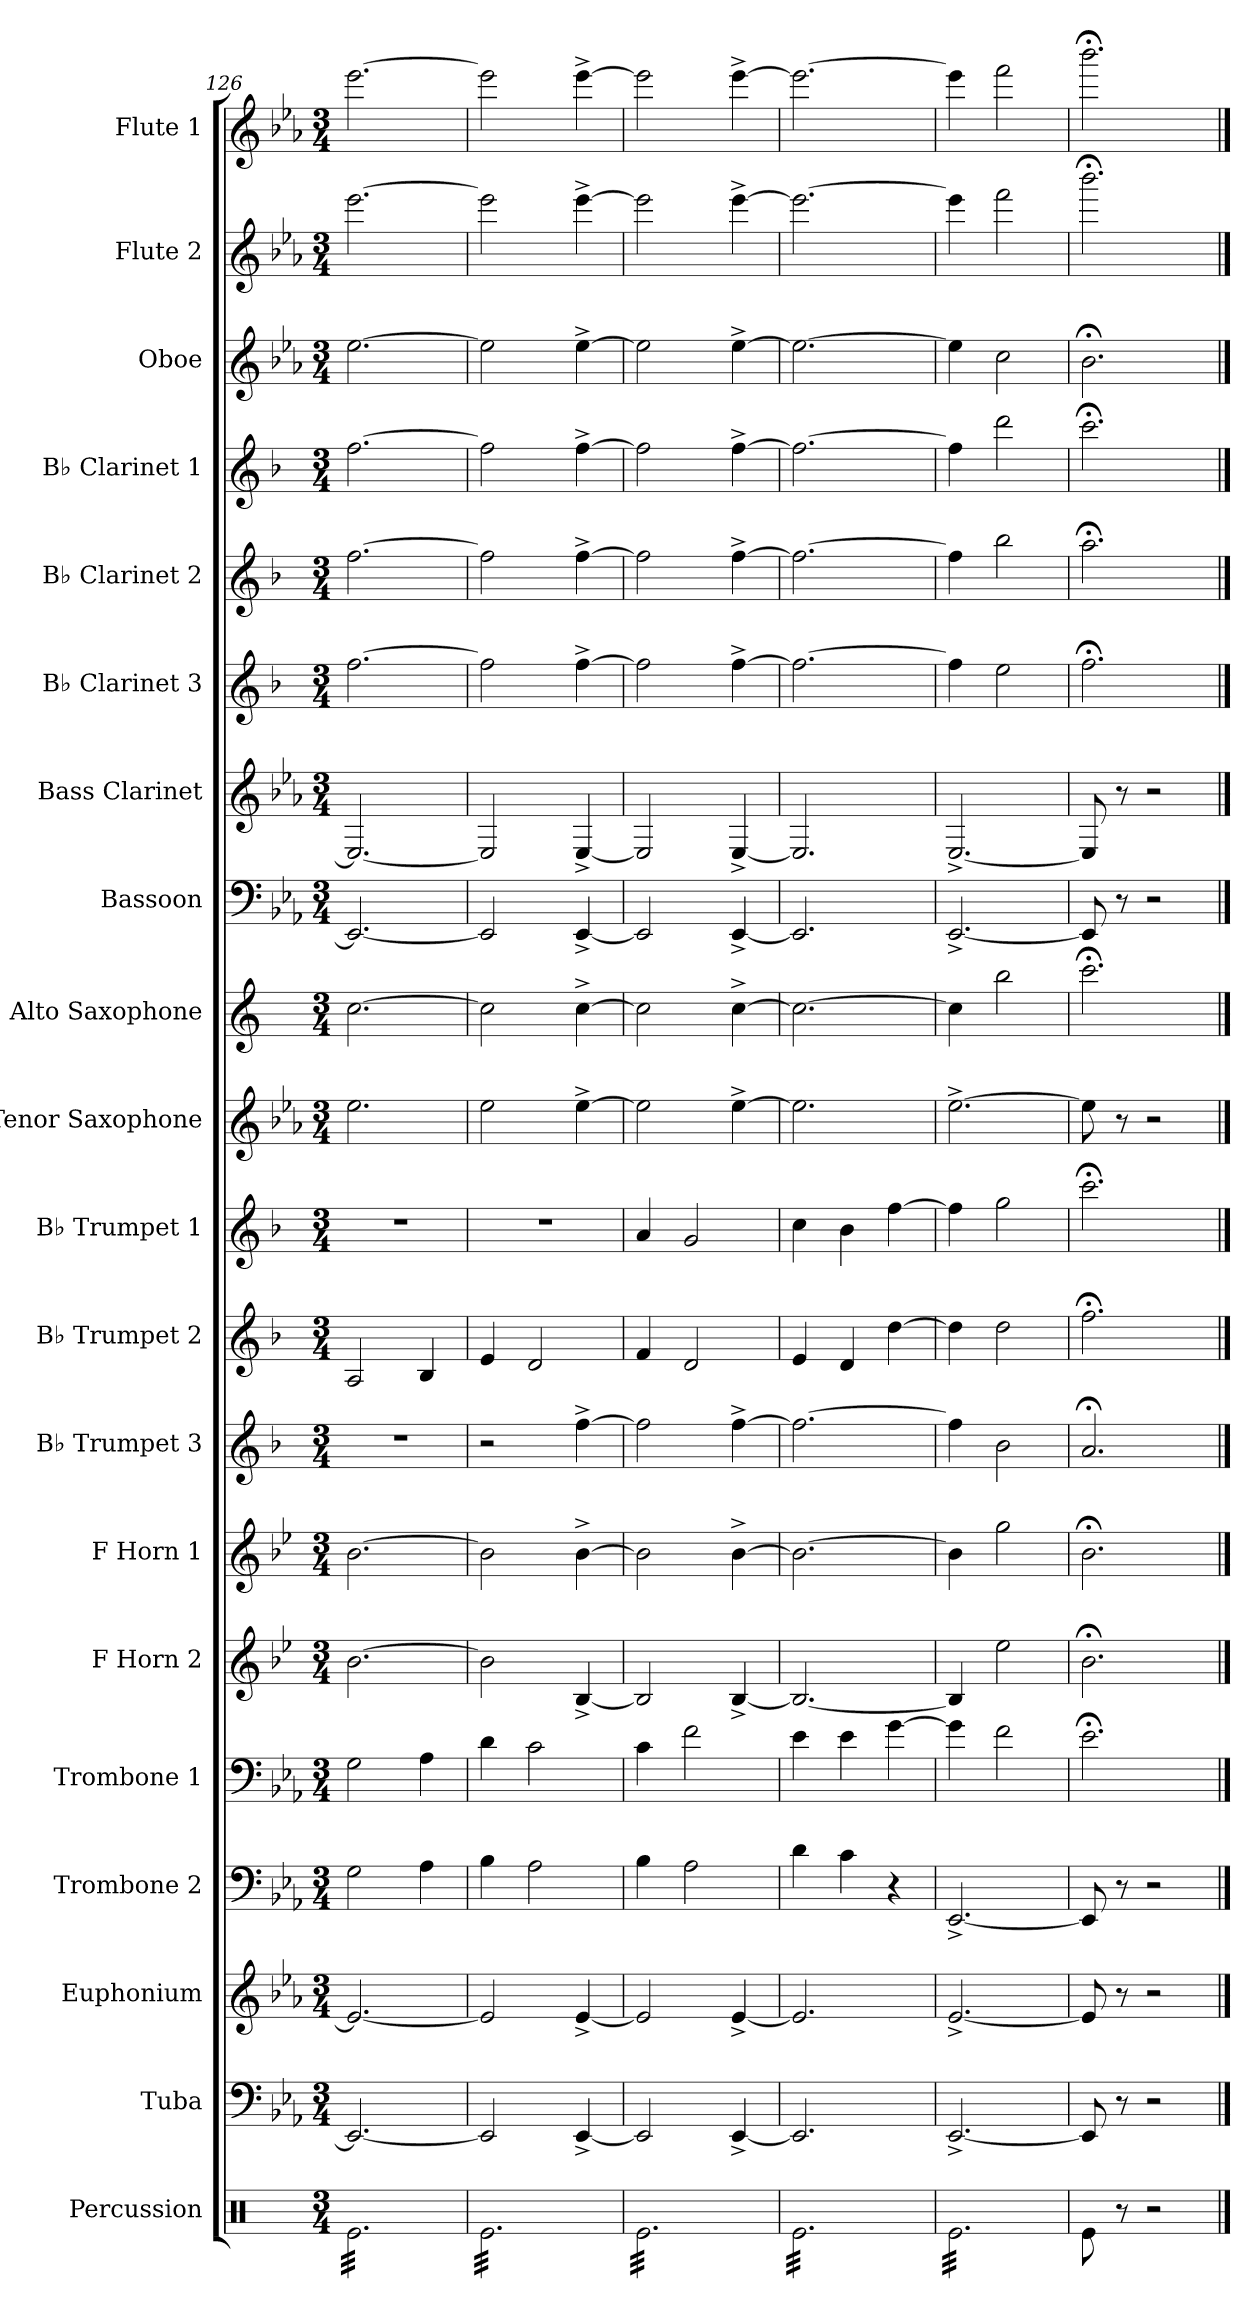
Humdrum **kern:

**kern	**kern	**kern	**kern	**kern	**kern	**kern	**kern	**kern	**kern	**kern	**kern	**kern	**kern	**kern	**kern	**kern	**kern	**kern	**kern
*part20	*part19	*part18	*part17	*part16	*part15	*part14	*part13	*part12	*part11	*part10	*part9	*part8	*part7	*part6	*part5	*part4	*part3	*part2	*part1
*staff20	*staff19	*staff18	*staff17	*staff16	*staff15	*staff14	*staff13	*staff12	*staff11	*staff10	*staff9	*staff8	*staff7	*staff6	*staff5	*staff4	*staff3	*staff2	*staff1
*I"Percussion	*I"Tuba	*I"Euphonium	*I"Trombone 2	*I"Trombone 1	*I"F Horn 2	*I"F Horn 1	*I"B♭ Trumpet 3	*I"B♭ Trumpet 2	*I"B♭ Trumpet 1	*I"Tenor Saxophone	*I"Alto Saxophone	*I"Bassoon	*I"Bass Clarinet	*I"B♭ Clarinet 3	*I"B♭ Clarinet 2	*I"B♭ Clarinet 1	*I"Oboe	*I"Flute 2	*I"Flute 1
*I'Perc.	*I'Tba.	*I'Euph.	*I'Tbn. 2	*I'Tbn. 1	*I'F Hn. 2	*I'F Hn. 1	*I'B♭ Tpt. 3	*I'B♭ Tpt. 2	*I'B♭ Tpt. 1	*I'T. Sax.	*I'A. Sax.	*I'Bsn.	*I'B. Cl.	*I'B♭ Cl. 3	*I'B♭ Cl. 2	*I'B♭ Cl. 1	*I'Ob.	*I'Fl. 2	*I'Fl. 1
*clefX	*clefF4	*clefG2	*clefF4	*clefF4	*clefG2	*clefG2	*clefG2	*clefG2	*clefG2	*clefG2	*clefG2	*clefF4	*clefG2	*clefG2	*clefG2	*clefG2	*clefG2	*clefG2	*clefG2
*	*	*ITrd8c14	*	*	*ITrd4c7	*ITrd4c7	*ITrd1c2	*ITrd1c2	*ITrd1c2	*ITrd8c14	*ITrd5c9	*	*ITrd8c14	*ITrd1c2	*ITrd1c2	*ITrd1c2	*	*	*
*k[]	*k[b-e-a-]	*k[b-e-a-]	*k[b-e-a-]	*k[b-e-a-]	*k[b-e-a-]	*k[b-e-a-]	*k[b-e-a-]	*k[b-e-a-]	*k[b-e-a-]	*k[b-e-a-]	*k[b-e-a-]	*k[b-e-a-]	*k[b-e-a-]	*k[b-e-a-]	*k[b-e-a-]	*k[b-e-a-]	*k[b-e-a-]	*k[b-e-a-]	*k[b-e-a-]
*M3/4	*M3/4	*M3/4	*M3/4	*M3/4	*M3/4	*M3/4	*M3/4	*M3/4	*M3/4	*M3/4	*M3/4	*M3/4	*M3/4	*M3/4	*M3/4	*M3/4	*M3/4	*M3/4	*M3/4
=126	=126	=126	=126	=126	=126	=126	=126	=126	=126	=126	=126	=126	=126	=126	=126	=126	=126	=126	=126
*tremolo	*	*	*	*	*	*	*	*	*	*	*	*	*	*	*	*	*	*	*
32Re\LLL	2.EE-/_	2.E-/_	2G\	2G\	[2.e-\	[2.e-\	2.r	2G/	2.r	2.e-\	[2.e-\	2.EE-/_	2.EE-/_	[2.ee-\	[2.ee-\	[2.ee-\	[2.ee-\	[2.eee-\	[2.eee-\
32Re\	.	.	.	.	.	.	.	.	.	.	.	.	.	.	.	.	.	.	.
32Re\	.	.	.	.	.	.	.	.	.	.	.	.	.	.	.	.	.	.	.
32Re\	.	.	.	.	.	.	.	.	.	.	.	.	.	.	.	.	.	.	.
32Re\	.	.	.	.	.	.	.	.	.	.	.	.	.	.	.	.	.	.	.
32Re\	.	.	.	.	.	.	.	.	.	.	.	.	.	.	.	.	.	.	.
32Re\	.	.	.	.	.	.	.	.	.	.	.	.	.	.	.	.	.	.	.
32Re\	.	.	.	.	.	.	.	.	.	.	.	.	.	.	.	.	.	.	.
32Re\	.	.	.	.	.	.	.	.	.	.	.	.	.	.	.	.	.	.	.
32Re\	.	.	.	.	.	.	.	.	.	.	.	.	.	.	.	.	.	.	.
32Re\	.	.	.	.	.	.	.	.	.	.	.	.	.	.	.	.	.	.	.
32Re\	.	.	.	.	.	.	.	.	.	.	.	.	.	.	.	.	.	.	.
32Re\	.	.	.	.	.	.	.	.	.	.	.	.	.	.	.	.	.	.	.
32Re\	.	.	.	.	.	.	.	.	.	.	.	.	.	.	.	.	.	.	.
32Re\	.	.	.	.	.	.	.	.	.	.	.	.	.	.	.	.	.	.	.
32Re\	.	.	.	.	.	.	.	.	.	.	.	.	.	.	.	.	.	.	.
32Re\	.	.	4A-\	4A-\	.	.	.	4A-/	.	.	.	.	.	.	.	.	.	.	.
32Re\	.	.	.	.	.	.	.	.	.	.	.	.	.	.	.	.	.	.	.
32Re\	.	.	.	.	.	.	.	.	.	.	.	.	.	.	.	.	.	.	.
32Re\	.	.	.	.	.	.	.	.	.	.	.	.	.	.	.	.	.	.	.
32Re\	.	.	.	.	.	.	.	.	.	.	.	.	.	.	.	.	.	.	.
32Re\	.	.	.	.	.	.	.	.	.	.	.	.	.	.	.	.	.	.	.
32Re\	.	.	.	.	.	.	.	.	.	.	.	.	.	.	.	.	.	.	.
32Re\JJJ	.	.	.	.	.	.	.	.	.	.	.	.	.	.	.	.	.	.	.
=127	=127	=127	=127	=127	=127	=127	=127	=127	=127	=127	=127	=127	=127	=127	=127	=127	=127	=127	=127
32Re\LLL	2EE-/]	2E-/]	4B-\	4d\	2e-\]	2e-\]	2r	4d/	2.r	2e-\	2e-\]	2EE-/]	2EE-/]	2ee-\]	2ee-\]	2ee-\]	2ee-\]	2eee-\]	2eee-\]
32Re\	.	.	.	.	.	.	.	.	.	.	.	.	.	.	.	.	.	.	.
32Re\	.	.	.	.	.	.	.	.	.	.	.	.	.	.	.	.	.	.	.
32Re\	.	.	.	.	.	.	.	.	.	.	.	.	.	.	.	.	.	.	.
32Re\	.	.	.	.	.	.	.	.	.	.	.	.	.	.	.	.	.	.	.
32Re\	.	.	.	.	.	.	.	.	.	.	.	.	.	.	.	.	.	.	.
32Re\	.	.	.	.	.	.	.	.	.	.	.	.	.	.	.	.	.	.	.
32Re\	.	.	.	.	.	.	.	.	.	.	.	.	.	.	.	.	.	.	.
32Re\	.	.	2A-\	2c\	.	.	.	2c/	.	.	.	.	.	.	.	.	.	.	.
32Re\	.	.	.	.	.	.	.	.	.	.	.	.	.	.	.	.	.	.	.
32Re\	.	.	.	.	.	.	.	.	.	.	.	.	.	.	.	.	.	.	.
32Re\	.	.	.	.	.	.	.	.	.	.	.	.	.	.	.	.	.	.	.
32Re\	.	.	.	.	.	.	.	.	.	.	.	.	.	.	.	.	.	.	.
32Re\	.	.	.	.	.	.	.	.	.	.	.	.	.	.	.	.	.	.	.
32Re\	.	.	.	.	.	.	.	.	.	.	.	.	.	.	.	.	.	.	.
32Re\	.	.	.	.	.	.	.	.	.	.	.	.	.	.	.	.	.	.	.
32Re\	[4EE-^/	[4E-^/	.	.	[4E-^/	[4e-^\	[4ee-^\	.	.	[4e-^\	[4e-^\	[4EE-^/	[4EE-^/	[4ee-^\	[4ee-^\	[4ee-^\	[4ee-^\	[4eee-^\	[4eee-^\
32Re\	.	.	.	.	.	.	.	.	.	.	.	.	.	.	.	.	.	.	.
32Re\	.	.	.	.	.	.	.	.	.	.	.	.	.	.	.	.	.	.	.
32Re\	.	.	.	.	.	.	.	.	.	.	.	.	.	.	.	.	.	.	.
32Re\	.	.	.	.	.	.	.	.	.	.	.	.	.	.	.	.	.	.	.
32Re\	.	.	.	.	.	.	.	.	.	.	.	.	.	.	.	.	.	.	.
32Re\	.	.	.	.	.	.	.	.	.	.	.	.	.	.	.	.	.	.	.
32Re\JJJ	.	.	.	.	.	.	.	.	.	.	.	.	.	.	.	.	.	.	.
=128	=128	=128	=128	=128	=128	=128	=128	=128	=128	=128	=128	=128	=128	=128	=128	=128	=128	=128	=128
32Re\LLL	2EE-/]	2E-/]	4B-\	4c\	2E-/]	2e-\]	2ee-\]	4e-/	4g/	2e-\]	2e-\]	2EE-/]	2EE-/]	2ee-\]	2ee-\]	2ee-\]	2ee-\]	2eee-\]	2eee-\]
32Re\	.	.	.	.	.	.	.	.	.	.	.	.	.	.	.	.	.	.	.
32Re\	.	.	.	.	.	.	.	.	.	.	.	.	.	.	.	.	.	.	.
32Re\	.	.	.	.	.	.	.	.	.	.	.	.	.	.	.	.	.	.	.
32Re\	.	.	.	.	.	.	.	.	.	.	.	.	.	.	.	.	.	.	.
32Re\	.	.	.	.	.	.	.	.	.	.	.	.	.	.	.	.	.	.	.
32Re\	.	.	.	.	.	.	.	.	.	.	.	.	.	.	.	.	.	.	.
32Re\	.	.	.	.	.	.	.	.	.	.	.	.	.	.	.	.	.	.	.
32Re\	.	.	2A-\	2f\	.	.	.	2c/	2f/	.	.	.	.	.	.	.	.	.	.
32Re\	.	.	.	.	.	.	.	.	.	.	.	.	.	.	.	.	.	.	.
32Re\	.	.	.	.	.	.	.	.	.	.	.	.	.	.	.	.	.	.	.
32Re\	.	.	.	.	.	.	.	.	.	.	.	.	.	.	.	.	.	.	.
32Re\	.	.	.	.	.	.	.	.	.	.	.	.	.	.	.	.	.	.	.
32Re\	.	.	.	.	.	.	.	.	.	.	.	.	.	.	.	.	.	.	.
32Re\	.	.	.	.	.	.	.	.	.	.	.	.	.	.	.	.	.	.	.
32Re\	.	.	.	.	.	.	.	.	.	.	.	.	.	.	.	.	.	.	.
32Re\	[4EE-^/	[4E-^/	.	.	[4E-^/	[4e-^\	[4ee-^\	.	.	[4e-^\	[4e-^\	[4EE-^/	[4EE-^/	[4ee-^\	[4ee-^\	[4ee-^\	[4ee-^\	[4eee-^\	[4eee-^\
32Re\	.	.	.	.	.	.	.	.	.	.	.	.	.	.	.	.	.	.	.
32Re\	.	.	.	.	.	.	.	.	.	.	.	.	.	.	.	.	.	.	.
32Re\	.	.	.	.	.	.	.	.	.	.	.	.	.	.	.	.	.	.	.
32Re\	.	.	.	.	.	.	.	.	.	.	.	.	.	.	.	.	.	.	.
32Re\	.	.	.	.	.	.	.	.	.	.	.	.	.	.	.	.	.	.	.
32Re\	.	.	.	.	.	.	.	.	.	.	.	.	.	.	.	.	.	.	.
32Re\JJJ	.	.	.	.	.	.	.	.	.	.	.	.	.	.	.	.	.	.	.
=129	=129	=129	=129	=129	=129	=129	=129	=129	=129	=129	=129	=129	=129	=129	=129	=129	=129	=129	=129
32Re\LLL	2.EE-/]	2.E-/]	4d\	4e-\	2.E-/_	2.e-\_	2.ee-\_	4d/	4b-\	2.e-\]	2.e-\_	2.EE-/]	2.EE-/]	2.ee-\_	2.ee-\_	2.ee-\_	2.ee-\_	2.eee-\_	2.eee-\_
32Re\	.	.	.	.	.	.	.	.	.	.	.	.	.	.	.	.	.	.	.
32Re\	.	.	.	.	.	.	.	.	.	.	.	.	.	.	.	.	.	.	.
32Re\	.	.	.	.	.	.	.	.	.	.	.	.	.	.	.	.	.	.	.
32Re\	.	.	.	.	.	.	.	.	.	.	.	.	.	.	.	.	.	.	.
32Re\	.	.	.	.	.	.	.	.	.	.	.	.	.	.	.	.	.	.	.
32Re\	.	.	.	.	.	.	.	.	.	.	.	.	.	.	.	.	.	.	.
32Re\	.	.	.	.	.	.	.	.	.	.	.	.	.	.	.	.	.	.	.
32Re\	.	.	4c\	4e-\	.	.	.	4c/	4a-\	.	.	.	.	.	.	.	.	.	.
32Re\	.	.	.	.	.	.	.	.	.	.	.	.	.	.	.	.	.	.	.
32Re\	.	.	.	.	.	.	.	.	.	.	.	.	.	.	.	.	.	.	.
32Re\	.	.	.	.	.	.	.	.	.	.	.	.	.	.	.	.	.	.	.
32Re\	.	.	.	.	.	.	.	.	.	.	.	.	.	.	.	.	.	.	.
32Re\	.	.	.	.	.	.	.	.	.	.	.	.	.	.	.	.	.	.	.
32Re\	.	.	.	.	.	.	.	.	.	.	.	.	.	.	.	.	.	.	.
32Re\	.	.	.	.	.	.	.	.	.	.	.	.	.	.	.	.	.	.	.
32Re\	.	.	4r	[4g\	.	.	.	[4cc\	[4ee-\	.	.	.	.	.	.	.	.	.	.
32Re\	.	.	.	.	.	.	.	.	.	.	.	.	.	.	.	.	.	.	.
32Re\	.	.	.	.	.	.	.	.	.	.	.	.	.	.	.	.	.	.	.
32Re\	.	.	.	.	.	.	.	.	.	.	.	.	.	.	.	.	.	.	.
32Re\	.	.	.	.	.	.	.	.	.	.	.	.	.	.	.	.	.	.	.
32Re\	.	.	.	.	.	.	.	.	.	.	.	.	.	.	.	.	.	.	.
32Re\	.	.	.	.	.	.	.	.	.	.	.	.	.	.	.	.	.	.	.
32Re\JJJ	.	.	.	.	.	.	.	.	.	.	.	.	.	.	.	.	.	.	.
=130	=130	=130	=130	=130	=130	=130	=130	=130	=130	=130	=130	=130	=130	=130	=130	=130	=130	=130	=130
32Re\LLL	[2.EE-^/	[2.E-^/	[2.EE-^/	4g\]	4E-/]	4e-\]	4ee-\]	4cc\]	4ee-\]	[2.e-^\	4e-\]	[2.EE-^/	[2.EE-^/	4ee-\]	4ee-\]	4ee-\]	4ee-\]	4eee-\]	4eee-\]
32Re\	.	.	.	.	.	.	.	.	.	.	.	.	.	.	.	.	.	.	.
32Re\	.	.	.	.	.	.	.	.	.	.	.	.	.	.	.	.	.	.	.
32Re\	.	.	.	.	.	.	.	.	.	.	.	.	.	.	.	.	.	.	.
32Re\	.	.	.	.	.	.	.	.	.	.	.	.	.	.	.	.	.	.	.
32Re\	.	.	.	.	.	.	.	.	.	.	.	.	.	.	.	.	.	.	.
32Re\	.	.	.	.	.	.	.	.	.	.	.	.	.	.	.	.	.	.	.
32Re\	.	.	.	.	.	.	.	.	.	.	.	.	.	.	.	.	.	.	.
32Re\	.	.	.	2f\	2a-\	2cc\	2a-\	2cc\	2ff\	.	2dd\	.	.	2dd\	2aa-\	2ccc\	2cc\	2fff\	2fff\
32Re\	.	.	.	.	.	.	.	.	.	.	.	.	.	.	.	.	.	.	.
32Re\	.	.	.	.	.	.	.	.	.	.	.	.	.	.	.	.	.	.	.
32Re\	.	.	.	.	.	.	.	.	.	.	.	.	.	.	.	.	.	.	.
32Re\	.	.	.	.	.	.	.	.	.	.	.	.	.	.	.	.	.	.	.
32Re\	.	.	.	.	.	.	.	.	.	.	.	.	.	.	.	.	.	.	.
32Re\	.	.	.	.	.	.	.	.	.	.	.	.	.	.	.	.	.	.	.
32Re\	.	.	.	.	.	.	.	.	.	.	.	.	.	.	.	.	.	.	.
32Re\	.	.	.	.	.	.	.	.	.	.	.	.	.	.	.	.	.	.	.
32Re\	.	.	.	.	.	.	.	.	.	.	.	.	.	.	.	.	.	.	.
32Re\	.	.	.	.	.	.	.	.	.	.	.	.	.	.	.	.	.	.	.
32Re\	.	.	.	.	.	.	.	.	.	.	.	.	.	.	.	.	.	.	.
32Re\	.	.	.	.	.	.	.	.	.	.	.	.	.	.	.	.	.	.	.
32Re\	.	.	.	.	.	.	.	.	.	.	.	.	.	.	.	.	.	.	.
32Re\	.	.	.	.	.	.	.	.	.	.	.	.	.	.	.	.	.	.	.
32Re\JJJ	.	.	.	.	.	.	.	.	.	.	.	.	.	.	.	.	.	.	.
*Xtremolo	*	*	*	*	*	*	*	*	*	*	*	*	*	*	*	*	*	*	*
!!LO:PB:g=z
=131	=131	=131	=131	=131	=131	=131	=131	=131	=131	=131	=131	=131	=131	=131	=131	=131	=131	=131	=131
8Re\	8EE-/]	8E-/]	8EE-/]	2.e-;<\	2.e-;<\	2.e-;<\	2.g;</	2.ee-;<\	2.bb-;<\	8e-\]	2.ee-;<\	8EE-/]	8EE-/]	2.ee-;<\	2.gg;<\	2.bb-;<\	2.b-;<\	2.bbb-;<\	2.bbb-;<\
8r	8r	8r	8r	.	.	.	.	.	.	8r	.	8r	8r	.	.	.	.	.	.
2r	2r	2r	2r	.	.	.	.	.	.	2r	.	2r	2r	.	.	.	.	.	.
==	==	==	==	==	==	==	==	==	==	==	==	==	==	==	==	==	==	==	==
*-	*-	*-	*-	*-	*-	*-	*-	*-	*-	*-	*-	*-	*-	*-	*-	*-	*-	*-	*-
